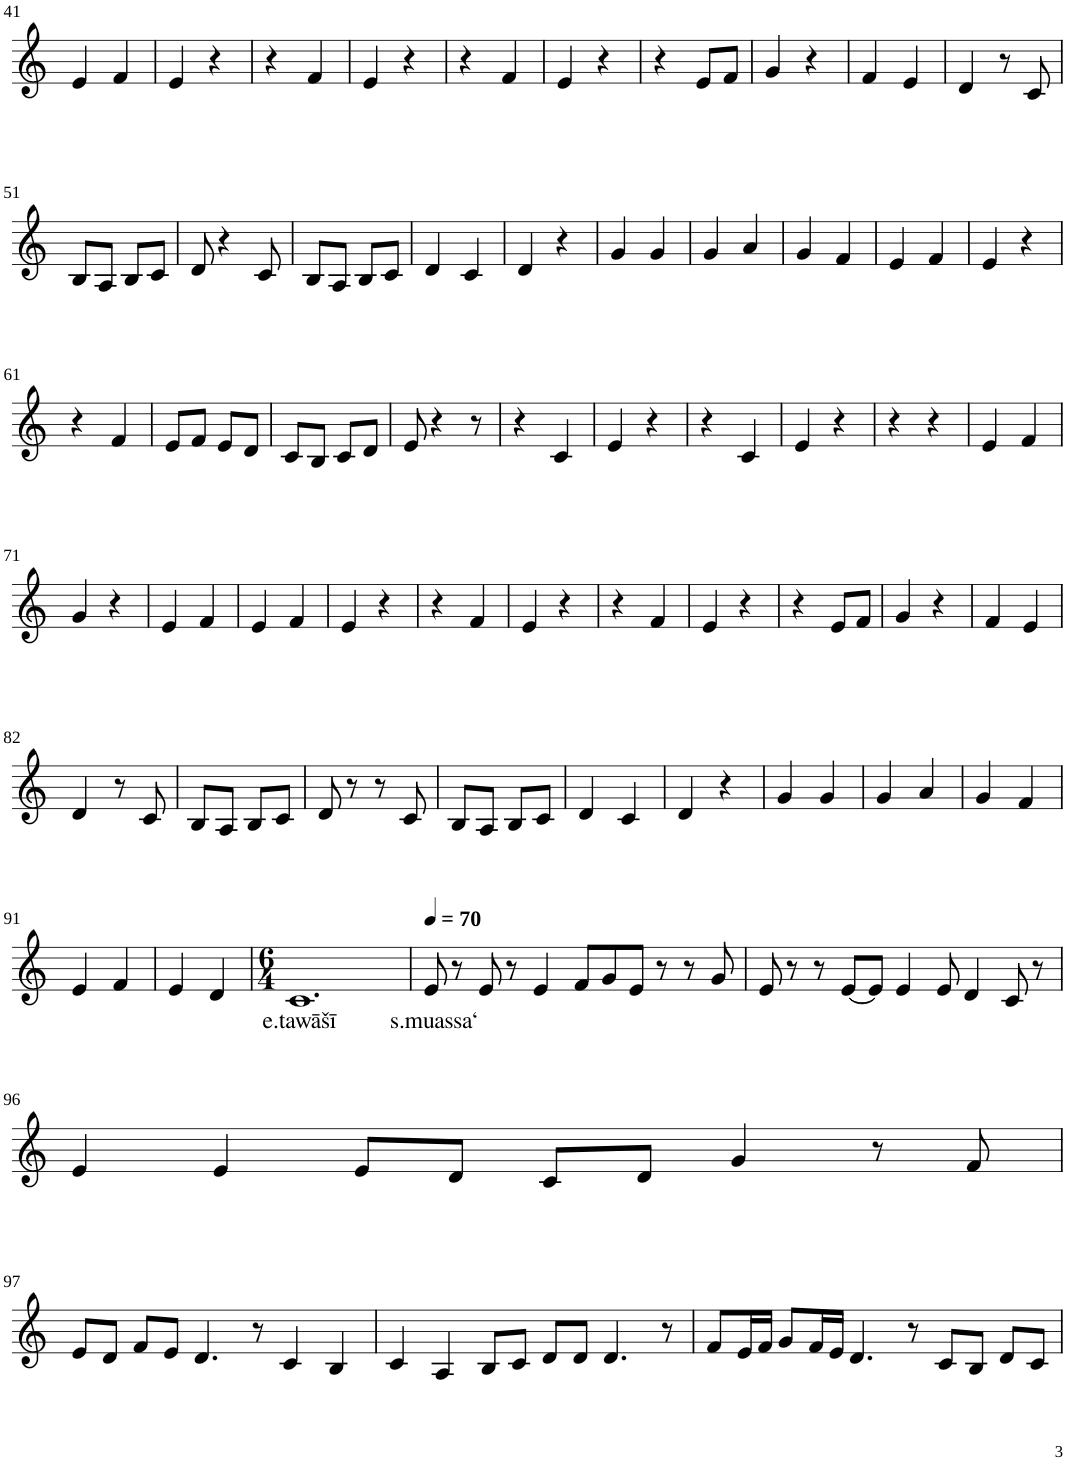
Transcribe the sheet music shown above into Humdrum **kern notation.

**kern	**text
*part1	*part1
*staff1	*staff1
*I"Violin	*
!!LO:PB:g=z
*clefG2	*
*k[]	*
*M2/4	*
=41	=41
4e/	.
4f/	.
=42	=42
4e/	.
4r	.
=43	=43
4r	.
4f/	.
=44	=44
4e/	.
4r	.
=45	=45
4r	.
4f/	.
=46	=46
4e/	.
4r	.
=47	=47
4r	.
8e/L	.
8f/J	.
=48	=48
4g/	.
4r	.
=49	=49
4f/	.
4e/	.
=50	=50
4d/	.
8r	.
8c/	.
!!LO:LB:g=z
=51	=51
8B/L	.
8A/J	.
8B/L	.
8c/J	.
=52	=52
8d/	.
4r	.
8c/	.
=53	=53
8B/L	.
8A/J	.
8B/L	.
8c/J	.
=54	=54
4d/	.
4c/	.
=55	=55
4d/	.
4r	.
=56	=56
4g/	.
4g/	.
=57	=57
4g/	.
4a/	.
=58	=58
4g/	.
4f/	.
=59	=59
4e/	.
4f/	.
=60	=60
4e/	.
4r	.
!!LO:LB:g=z
=61	=61
4r	.
4f/	.
=62	=62
8e/L	.
8f/J	.
8e/L	.
8d/J	.
=63	=63
8c/L	.
8B/J	.
8c/L	.
8d/J	.
=64	=64
8e/	.
4r	.
8r	.
=65	=65
4r	.
4c/	.
=66	=66
4e/	.
4r	.
=67	=67
4r	.
4c/	.
=68	=68
4e/	.
4r	.
=69	=69
4r	.
4r	.
=70	=70
4e/	.
4f/	.
!!LO:LB:g=z
=71	=71
4g/	.
4r	.
=72	=72
4e/	.
4f/	.
=73	=73
4e/	.
4f/	.
=74	=74
4e/	.
4r	.
=75	=75
4r	.
4f/	.
=76	=76
4e/	.
4r	.
=77	=77
4r	.
4f/	.
=78	=78
4e/	.
4r	.
=79	=79
4r	.
8e/L	.
8f/J	.
=80	=80
4g/	.
4r	.
=81	=81
4f/	.
4e/	.
!!LO:LB:g=z
=82	=82
4d/	.
8r	.
8c/	.
=83	=83
8B/L	.
8A/J	.
8B/L	.
8c/J	.
=84	=84
8d/	.
8r	.
8r	.
8c/	.
=85	=85
8B/L	.
8A/J	.
8B/L	.
8c/J	.
=86	=86
4d/	.
4c/	.
=87	=87
4d/	.
4r	.
=88	=88
4g/	.
4g/	.
=89	=89
4g/	.
4a/	.
=90	=90
4g/	.
4f/	.
!!LO:LB:g=z
=91	=91
4e/	.
4f/	.
=92	=92
4e/	.
4d/	.
=93	=93
*M6/4	*
!	!LO:LY:b
1.c	e.tawāšī
=94	=94
*MM70	*
!	!LO:LY:b
8e/	s.muassa‘
8r	.
8e/	.
8r	.
4e/	.
8f/L	.
8g/	.
8e/J	.
8r	.
8r	.
8g/	.
=95	=95
8e/	.
8r	.
8r	.
[8e/L	.
8e/J]	.
4e/	.
8e/	.
4d/	.
8c/	.
8r	.
!!LO:LB:g=z
=96	=96
4e/	.
4e/	.
8e/L	.
8d/J	.
8c/L	.
8d/J	.
4g/	.
8r	.
8f/	.
!!LO:LB:g=z
=97	=97
8e/L	.
8d/J	.
8f/L	.
8e/J	.
4.d/	.
8r	.
4c/	.
4B/	.
=98	=98
4c/	.
4A/	.
8B/L	.
8c/J	.
8d/L	.
8d/J	.
4.d/	.
8r	.
=99	=99
8f/L	.
16e/L	.
16f/JJ	.
8g/L	.
16f/L	.
16e/JJ	.
4.d/	.
8r	.
8c/L	.
8B/J	.
8d/L	.
8c/J	.
=	=
*-	*-
